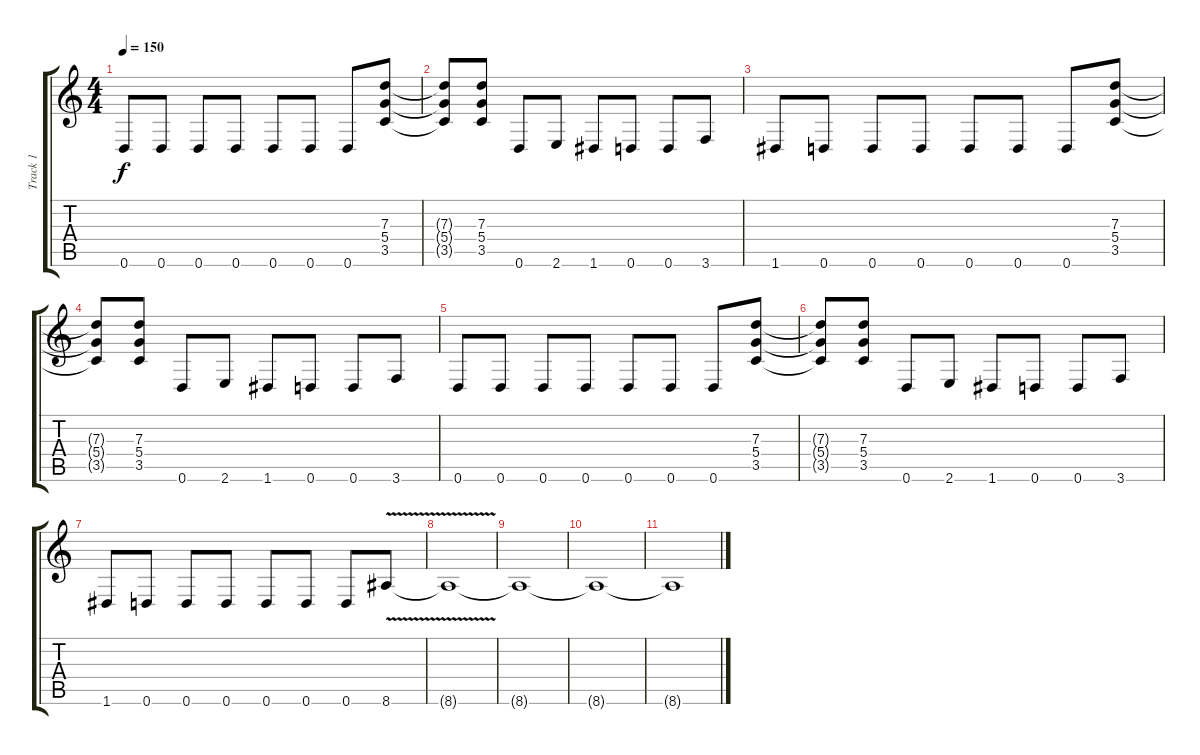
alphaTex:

\track ("Track 1" "Track 1") {instrument distortionguitar}
\staff {score tabs}
\tuning (E4 B3 G3 D3 A2 D2) {hide}
\ts (4 4)
\tempo 150
\clef g2
\ks c
0.6.8{dy f} 0.6.8 0.6.8 0.6.8 0.6.8 0.6.8 0.6.8 (7.3 5.4 3.5).8 |
(7.3{t} 5.4{t} 3.5{t}).8 (7.3 5.4 3.5).8 0.6.8 2.6.8 1.6.8 0.6.8 0.6.8 3.6.8 |
1.6.8 0.6.8 0.6.8 0.6.8 0.6.8 0.6.8 0.6.8 (7.3 5.4 3.5).8 |
(7.3{t} 5.4{t} 3.5{t}).8 (7.3 5.4 3.5).8 0.6.8 2.6.8 1.6.8 0.6.8 0.6.8 3.6.8 |
0.6.8 0.6.8 0.6.8 0.6.8 0.6.8 0.6.8 0.6.8 (7.3 5.4 3.5).8 |
(7.3{t} 5.4{t} 3.5{t}).8 (7.3 5.4 3.5).8 0.6.8 2.6.8 1.6.8 0.6.8 0.6.8 3.6.8 |
1.6.8 0.6.8 0.6.8 0.6.8 0.6.8 0.6.8 0.6.8 8.6{v}.8{volume 0} |
8.6{t}.1 |
8.6{t}.1 |
8.6{t}.1 |
8.6{t}.1
